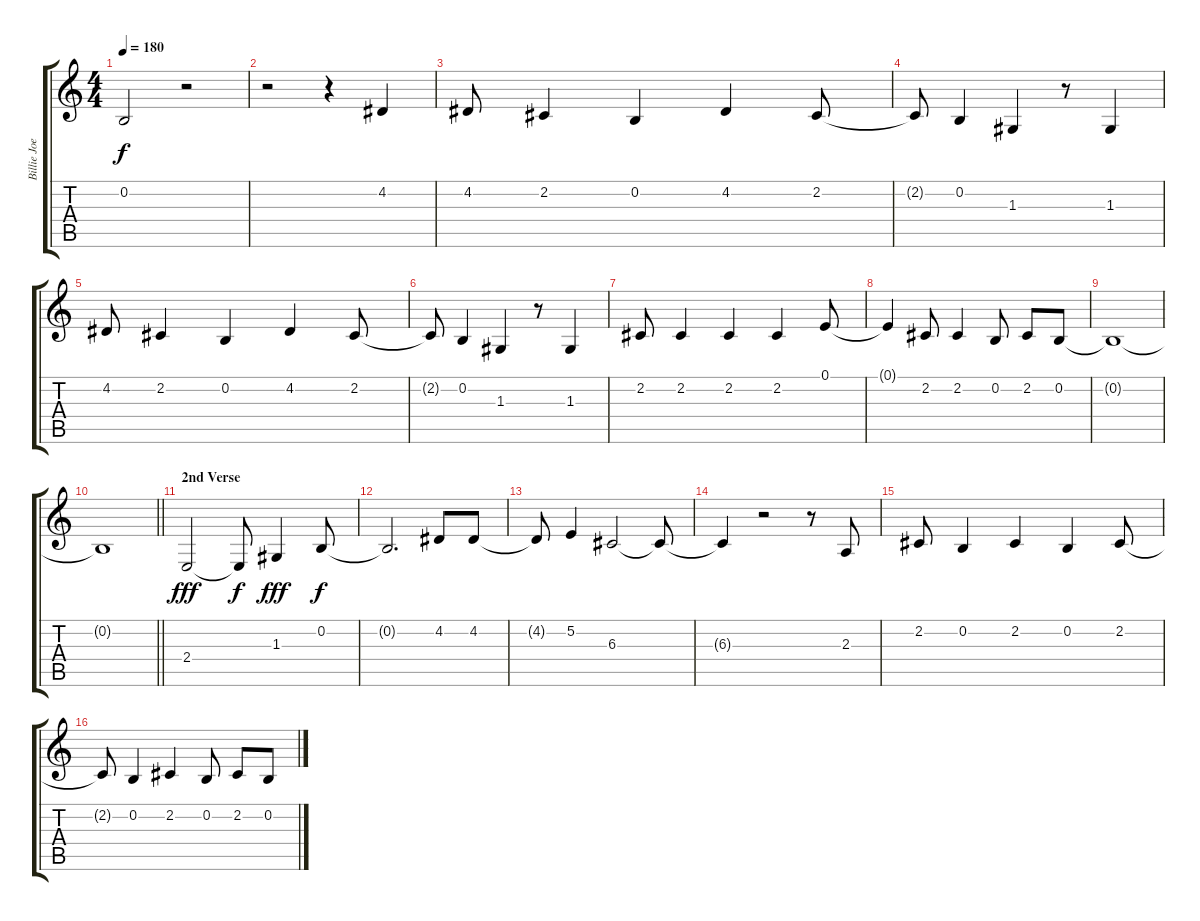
\track ("Billie Joe Armstrong (Vocals)" "Billie Joe") {instrument sopranosax}
\staff {score tabs}
\tuning (E4 B3 G3 D3 A2 E2) {hide}
\ts (4 4)
\tempo 180
\clef g2
\ks c
0.2{t}.2{dy f} r.2 |
r.2 r.4 4.2.4 |
4.2.8 2.2.4 0.2.4 4.2.4 2.2.8 |
2.2{t}.8 0.2.4 1.3.4 r.8 1.3.4 |
4.2.8 2.2.4 0.2.4 4.2.4 2.2.8 |
2.2{t}.8 0.2.4 1.3.4 r.8 1.3.4 |
2.2.8 2.2.4 2.2.4 2.2.4 0.1.8 |
0.1{t}.4 2.2.8 2.2.4 0.2.8 2.2.8 0.2.8 |
0.2{t}.1 |
\barLineRight lightlight
0.2{t}.1 |
\section ("" "2nd Verse")
2.4.2{dy fff} 2.4{t}.8{dy f} 1.3.4{dy fff} 0.2.8{dy f} |
0.2{t}.2{d} 4.2.8 4.2.8 |
4.2{t}.8 5.2.4 6.3.2 6.3{t}.8 |
6.3{t}.4 r.2 r.8 2.3.8 |
2.2.8 0.2.4 2.2.4 0.2.4 2.2.8 |
2.2{t}.8 0.2.4 2.2.4 0.2.8 2.2.8 0.2.8
